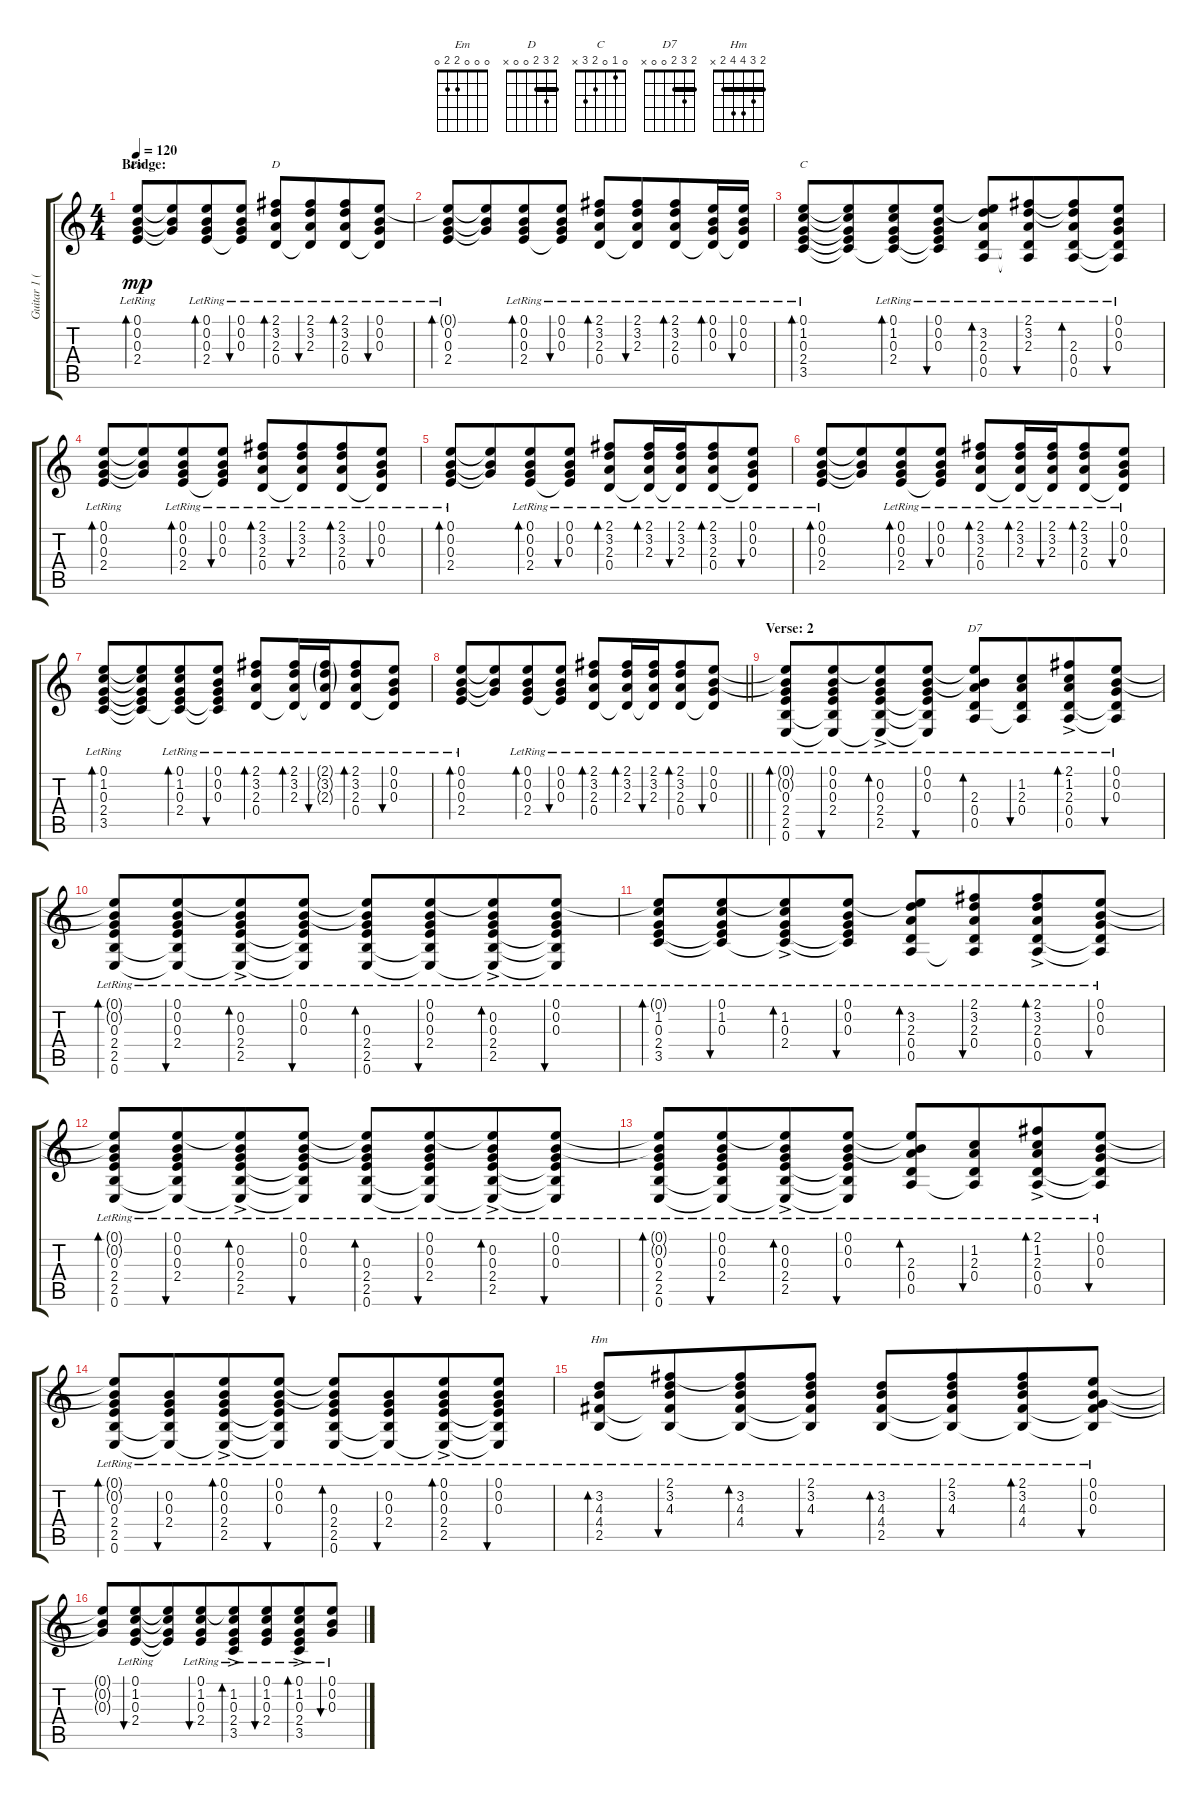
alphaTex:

\track ("Guitar 1 (Ruythm)" "Guitar 1 (") {instrument acousticguitarsteel}
\staff {score tabs}
\tuning (E4 B3 G3 D3 A2 E2) {hide}
\chord ("Em" 0 0 0 2 2 0)
\chord ("D" 2 3 2 0 0 x) {barre 2}
\chord ("C" 0 1 0 2 3 x)
\chord ("D7" 2 3 2 0 0 x) {barre 2}
\chord ("Hm" 2 3 4 4 2 x) {barre 2}
\ts (4 4)
\section ("" "Bridge:")
\tempo 120
\clef g2
\ks c
(0.1{lr} 0.2{lr} 0.3{lr} 2.4{lr}).8{bd 120 ch "Em" dy mp} (0.1{t} 0.2{t} 0.3{t}).8{beam merge} (0.1{lr} 0.2{lr} 0.3{lr} 2.4{lr}).8{bd 120} (0.1{lr} 0.2{lr} 0.3{lr} 2.4{t}).8{bu 120} (2.1{lr} 3.2{lr} 2.3{lr} 0.4{lr}).8{bd 120 ch "D"} (2.1{lr} 3.2{lr} 2.3{lr} 0.4{t}).8{bu 120 beam merge} (2.1{lr} 3.2{lr} 2.3{lr} 0.4{lr}).8{bd 120} (0.1{lr} 0.2{lr} 0.3{lr} 0.4{t}).8{bu 120} |
(0.1{t} 0.2{lr} 0.3{lr} 2.4{lr}).8{bd 120} (0.1{t} 0.2{t} 0.3{t}).8{beam merge} (0.1{lr} 0.2{lr} 0.3{lr} 2.4{lr}).8{bd 120} (0.1{lr} 0.2{lr} 0.3{lr} 2.4{t}).8{bu 120} (2.1{lr} 3.2{lr} 2.3{lr} 0.4{lr}).8{bd 120} (2.1{lr} 3.2{lr} 2.3{lr} 0.4{t}).8{bu 120 beam merge} (2.1{lr} 3.2{lr} 2.3{lr} 0.4{lr}).8{bd 120} (0.1{lr} 0.2{lr} 0.3{lr} 0.4{t}).16{bd 120} (0.1{lr} 0.2{lr} 0.3{lr} 0.4{t}).16{bu 120} |
(0.1{lr} 1.2{lr} 0.3{lr} 2.4{lr} 3.5{lr}).8{bd 120 ch "C"} (0.1{t} 1.2{t} 0.3{t} 2.4{t} 3.5{t}).8{beam merge} (0.1{lr} 1.2{lr} 0.3{lr} 2.4{lr} 3.5{t}).8{bd 120} (0.1{lr} 0.2{lr} 0.3{lr} 2.4{t} 3.5{t}).8{bu 120} (0.1{t} 3.2{lr} 2.3{lr} 0.4{lr} 0.5{lr}).8{bd 120} (2.1{lr} 3.2{lr} 2.3{lr} 0.4{t} 0.5{t}).8{bu 120 beam merge} (2.1{t} 3.2{t} 2.3{lr} 0.4{lr} 0.5{lr}).8{bd 120} (0.1{lr} 0.2{lr} 0.3{lr} 0.4{t} 0.5{t}).8{bu 120} |
(0.1{lr} 0.2{lr} 0.3{lr} 2.4{lr}).8{bd 120} (0.1{t} 0.2{t} 0.3{t}).8{beam merge} (0.1{lr} 0.2{lr} 0.3{lr} 2.4{lr}).8{bd 120} (0.1{lr} 0.2{lr} 0.3{lr} 2.4{t}).8{bu 120} (2.1{lr} 3.2{lr} 2.3{lr} 0.4{lr}).8{bd 120} (2.1{lr} 3.2{lr} 2.3{lr} 0.4{t}).8{bu 120 beam merge} (2.1{lr} 3.2{lr} 2.3{lr} 0.4{lr}).8{bd 120} (0.1{lr} 0.2{lr} 0.3{lr} 0.4{t}).8{bu 120} |
(0.1{lr} 0.2{lr} 0.3{lr} 2.4{lr}).8{bd 120} (0.1{t} 0.2{t} 0.3{t}).8{beam merge} (0.1{lr} 0.2{lr} 0.3{lr} 2.4{lr}).8{bd 120} (0.1{lr} 0.2{lr} 0.3{lr} 2.4{t}).8{bu 120} (2.1{lr} 3.2{lr} 2.3{lr} 0.4{lr}).8{bd 120} (2.1{lr} 3.2{lr} 2.3{lr} 0.4{t}).16{bd 120} (2.1{lr} 3.2{lr} 2.3{lr} 0.4{t}).16{bu 120 beam merge} (2.1{lr} 3.2{lr} 2.3{lr} 0.4{lr}).8{bd 120} (0.1{lr} 0.2{lr} 0.3{lr} 0.4{t}).8{bu 120} |
(0.1{lr} 0.2{lr} 0.3{lr} 2.4{lr}).8{bd 120} (0.1{t} 0.2{t} 0.3{t}).8{beam merge} (0.1{lr} 0.2{lr} 0.3{lr} 2.4{lr}).8{bd 120} (0.1{lr} 0.2{lr} 0.3{lr} 2.4{t}).8{bu 120} (2.1{lr} 3.2{lr} 2.3{lr} 0.4{lr}).8{bd 120} (2.1{lr} 3.2{lr} 2.3{lr} 0.4{t}).16{bd 120} (2.1{lr} 3.2{lr} 2.3{lr} 0.4{t}).16{bu 120 beam merge} (2.1{lr} 3.2{lr} 2.3{lr} 0.4{lr}).8{bd 120} (0.1{lr} 0.2{lr} 0.3{lr} 0.4{t}).8{bu 120} |
(0.1{lr} 1.2{lr} 0.3{lr} 2.4{lr} 3.5{lr}).8{bd 120} (0.1{t} 1.2{t} 0.3{t} 2.4{t} 3.5{t}).8{beam merge} (0.1{lr} 1.2{lr} 0.3{lr} 2.4{lr} 3.5{t}).8{bd 120} (0.1{lr} 0.2{lr} 0.3{lr} 2.4{t} 3.5{t}).8{bu 120} (2.1{lr} 3.2{lr} 2.3{lr} 0.4{lr}).8{bd 120} (2.1{lr} 3.2{lr} 2.3{lr} 0.4{t}).16{bd 120} (2.1{g lr} 3.2{g lr} 2.3{g lr} 0.4{t}).16{bu 120 beam merge} (2.1{lr} 3.2{lr} 2.3{lr} 0.4{lr}).8{bd 120} (0.1{lr} 0.2{lr} 0.3{lr} 0.4{t}).8{bu 120} |
\barLineRight lightlight
(0.1{lr} 0.2{lr} 0.3{lr} 2.4{lr}).8{bd 120} (0.1{t} 0.2{t} 0.3{t}).8{beam merge} (0.1{lr} 0.2{lr} 0.3{lr} 2.4{lr}).8{bd 120} (0.1{lr} 0.2{lr} 0.3{lr} 2.4{t}).8{bu 120} (2.1{lr} 3.2{lr} 2.3{lr} 0.4{lr}).8{bd 120} (2.1{lr} 3.2{lr} 2.3{lr} 0.4{t}).16{bd 120} (2.1{lr} 3.2{lr} 2.3{lr} 0.4{t}).16{bu 120 beam merge} (2.1{lr} 3.2{lr} 2.3{lr} 0.4{lr}).8{bd 120} (0.1{lr} 0.2{lr} 0.3{lr} 0.4{t}).8{bu 120} |
\section ("" "Verse: 2")
(0.1{t} 0.2{t} 0.3{lr} 2.4{lr} 2.5{lr} 0.6{lr}).8{bd 120} (0.1{lr} 0.2{lr} 0.3{lr} 2.4 2.5{t} 0.6{t}).8{bu 120 beam merge} (0.1{t} 0.2{ac lr} 0.3{ac lr} 2.4{ac lr} 2.5{ac lr} 0.6{t}).8{bd 120} (0.1{lr} 0.2{lr} 0.3{lr} 2.4{t} 2.5{t} 0.6{t}).8{bu 120} (0.1{t} 0.2{t} 2.3{lr} 0.4{lr} 0.5{lr}).8{bd 120 ch "D7"} (1.2{lr} 2.3{lr} 0.4{lr} 0.5{t}).8{bu 120 beam merge} (2.1{ac lr} 1.2{ac lr} 2.3{ac lr} 0.4{ac lr} 0.5{ac lr}).8{bd 120} (0.1{lr} 0.2{lr} 0.3{lr} 0.4{t} 0.5{t}).8{bu 120} |
(0.1{t} 0.2{t} 0.3{lr} 2.4{lr} 2.5{lr} 0.6{lr}).8{bd 120} (0.1{lr} 0.2{lr} 0.3{lr} 2.4 2.5{t} 0.6{t}).8{bu 120 beam merge} (0.1{t} 0.2{ac lr} 0.3{ac lr} 2.4{ac lr} 2.5{ac lr} 0.6{t}).8{bd 120} (0.1{lr} 0.2{lr} 0.3{lr} 2.4{t} 2.5{t} 0.6{t}).8{bu 120} (0.1{t} 0.2{t} 0.3{lr} 2.4{lr} 2.5{lr} 0.6{lr}).8{bd 120} (0.1{lr} 0.2{lr} 0.3{lr} 2.4 2.5{t} 0.6{t}).8{bu 120 beam merge} (0.1{t} 0.2{ac lr} 0.3{ac lr} 2.4{ac lr} 2.5{ac lr} 0.6{t}).8{bd 120} (0.1{lr} 0.2{lr} 0.3{lr} 2.4{t} 2.5{t} 0.6{t}).8{bu 120} |
(0.1{t} 1.2{lr} 0.3{lr} 2.4{lr} 3.5{lr}).8{bd 120} (0.1{lr} 1.2{lr} 0.3{lr} 2.4{t} 3.5{t}).8{bu 120 beam merge} (0.1{t} 1.2{ac} 0.3{ac lr} 2.4{ac lr} 3.5{t}).8{bd 120} (0.1{lr} 0.2{lr} 0.3 2.4{t} 3.5{t}).8{bu 120} (0.1{t} 3.2{lr} 2.3{lr} 0.4{lr} 0.5{lr}).8{bd 120} (2.1{lr} 3.2{lr} 2.3{lr} 0.4{lr} 0.5{t}).8{bu 120 beam merge} (2.1{ac lr} 3.2{ac lr} 2.3{ac lr} 0.4{ac lr} 0.5{ac lr}).8{bd 120} (0.1{lr} 0.2{lr} 0.3{lr} 0.4{t} 0.5{t}).8{bu 120} |
(0.1{t} 0.2{t} 0.3{lr} 2.4{lr} 2.5{lr} 0.6{lr}).8{bd 120} (0.1{lr} 0.2{lr} 0.3{lr} 2.4 2.5{t} 0.6{t}).8{bu 120 beam merge} (0.1{t} 0.2{ac lr} 0.3{ac lr} 2.4{ac lr} 2.5{ac lr} 0.6{t}).8{bd 120} (0.1{lr} 0.2{lr} 0.3{lr} 2.4{t} 2.5{t} 0.6{t}).8{bu 120} (0.1{t} 0.2{t} 0.3{lr} 2.4{lr} 2.5{lr} 0.6{lr}).8{bd 120} (0.1{lr} 0.2{lr} 0.3{lr} 2.4 2.5{t} 0.6{t}).8{bu 120 beam merge} (0.1{t} 0.2{ac lr} 0.3{ac lr} 2.4{ac lr} 2.5{ac lr} 0.6{t}).8{bd 120} (0.1{lr} 0.2{lr} 0.3{lr} 2.4{t} 2.5{t} 0.6{t}).8{bu 120} |
(0.1{t} 0.2{t} 0.3{lr} 2.4{lr} 2.5{lr} 0.6{lr}).8{bd 120} (0.1{lr} 0.2{lr} 0.3{lr} 2.4 2.5{t} 0.6{t}).8{bu 120 beam merge} (0.1{t} 0.2{ac lr} 0.3{ac lr} 2.4{ac lr} 2.5{ac lr} 0.6{t}).8{bd 120} (0.1{lr} 0.2{lr} 0.3{lr} 2.4{t} 2.5{t} 0.6{t}).8{bu 120} (0.1{t} 0.2{t} 2.3{lr} 0.4{lr} 0.5{lr}).8{bd 120} (1.2{lr} 2.3{lr} 0.4{lr} 0.5{t}).8{bu 120 beam merge} (2.1{ac lr} 1.2{ac lr} 2.3{ac lr} 0.4{ac lr} 0.5{ac lr}).8{bd 120} (0.1{lr} 0.2{lr} 0.3{lr} 0.4{t} 0.5{t}).8{bu 120} |
(0.1{t} 0.2{t} 0.3{lr} 2.4{lr} 2.5{lr} 0.6{lr}).8{bd 120} (0.2{lr} 0.3{lr} 2.4 2.5{t} 0.6{t}).8{bu 120 beam merge} (0.1 0.2{ac lr} 0.3{ac lr} 2.4{ac lr} 2.5{ac lr} 0.6{t}).8{bd 120} (0.1{lr} 0.2{lr} 0.3{lr} 2.4{t} 2.5{t} 0.6{t}).8{bu 120} (0.1{t} 0.2{t} 0.3{lr} 2.4{lr} 2.5{lr} 0.6{lr}).8{bd 120} (0.2{lr} 0.3{lr} 2.4 2.5{t} 0.6{t}).8{bu 120 beam merge} (0.1 0.2{ac lr} 0.3{ac lr} 2.4{ac lr} 2.5{ac lr} 0.6{t}).8{bd 120} (0.1{lr} 0.2{lr} 0.3{lr} 2.4{t} 2.5{t} 0.6{t}).8{bu 120} |
(3.2{lr} 4.3{lr} 4.4{lr} 2.5{lr}).8{bd 120 ch "Hm"} (2.1{lr} 3.2{lr} 4.3{lr} 4.4{t} 2.5{t}).8{bu 120 beam merge} (2.1{t} 3.2{lr} 4.3{lr} 4.4{lr} 2.5{t}).8{bd 120} (2.1{lr} 3.2{lr} 4.3{lr} 4.4{t} 2.5{t}).8{bu 120} (3.2{lr} 4.3{lr} 4.4{lr} 2.5{lr}).8{bd 120} (2.1{lr} 3.2{lr} 4.3{lr} 4.4{t} 2.5{t}).8{bu 120 beam merge} (2.1 3.2{lr} 4.3{lr} 4.4{lr} 2.5{t}).8{bd 120} (0.1{lr} 0.2{lr} 0.3{lr} 4.4{t} 2.5{t}).8{bu 120} |
(0.1{t} 0.2{t} 0.3{t}).8 (0.1{lr} 1.2{lr} 0.3{lr} 2.4{lr}).8{bu 120 beam merge} (0.1{t} 1.2{t} 0.3{t} 2.4{t}).8 (0.1{lr} 1.2{lr} 0.3{lr} 2.4{lr}).8{bu 120 beam merge} (0.1{t} 1.2{ac lr} 0.3{ac lr} 2.4{ac lr} 3.5{ac lr}).8{bd 120} (0.1{lr} 1.2{lr} 0.3{lr} 2.4{lr}).8{bu 120 beam merge} (0.1{ac lr} 1.2{ac lr} 0.3{ac lr} 2.4{ac lr} 3.5{ac lr}).8{bd 120} (0.1{lr} 0.2{lr} 0.3{lr}).8{bu 120}
